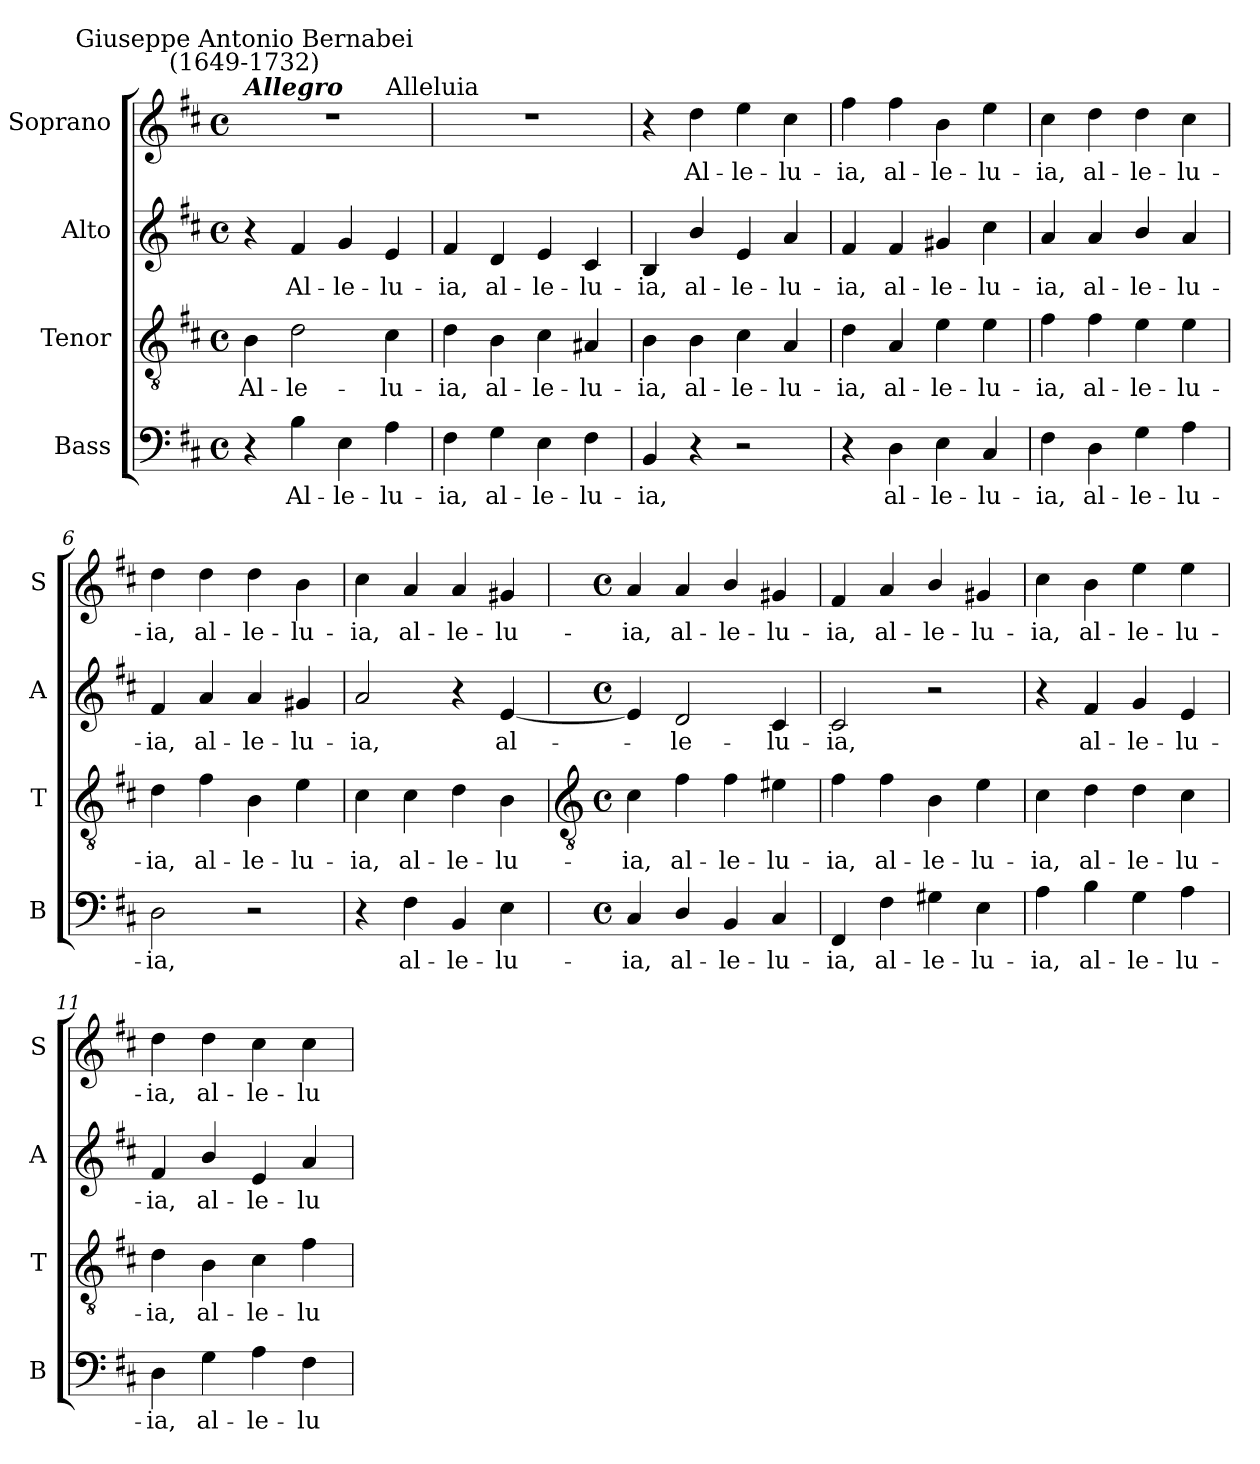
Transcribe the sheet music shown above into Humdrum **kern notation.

**kern	**text	**kern	**text	**kern	**text	**kern	**text
*part4	*part4	*part3	*part3	*part2	*part2	*part1	*part1
*staff4	*staff4	*staff3	*staff3	*staff2	*staff2	*staff1	*staff1
*I"Bass	*	*I"Tenor	*	*I"Alto	*	*I"Soprano	*
*I'B	*	*I'T	*	*I'A	*	*I'S	*
*clefF4	*	*clefGv2	*	*clefG2	*	*clefG2	*
*k[f#c#]	*	*k[f#c#]	*	*k[f#c#]	*	*k[f#c#]	*
*D:	*	*D:	*	*D:	*	*D:	*
*M4/4	*	*M4/4	*	*M4/4	*	*M4/4	*
*met(c)	*	*met(c)	*	*met(c)	*	*met(c)	*
=1	=1	=1	=1	=1	=1	=1	=1
!	!	!	!	!	!	!LO:TX:a:Bi:t=Allegro	!
!	!	!	!	!	!	!LO:TX:a:cj:t=Giuseppe Antonio Bernabei\n(1649-1732)	!
!	!	!	!LO:LY:b	!	!	!	!
4r	.	4B	Al-	4r	.	1r	.
!	!LO:LY:b	!	!LO:LY:b	!	!LO:LY:b	!	!
4B	Al-	2d	-le-	4f#	Al-	.	.
!	!LO:LY:b	!	!	!	!LO:LY:b	!	!
4E	-le-	.	.	4g	-le-	.	.
!	!LO:LY:b	!	!LO:LY:b	!	!LO:LY:b	!	!
4A	-lu-	4c#	-lu-	4e	-lu-	.	.
!	!	!	!	!	!	!LO:TX:a:cj:t=Alleluia	!
=2	=2	=2	=2	=2	=2	=2	=2
!	!LO:LY:b	!	!LO:LY:b	!	!LO:LY:b	!	!
4F#	-ia,	4d	-ia,	4f#	-ia,	1r	.
!	!LO:LY:b	!	!LO:LY:b	!	!LO:LY:b	!	!
4G	al-	4B	al-	4d	al-	.	.
!	!LO:LY:b	!	!LO:LY:b	!	!LO:LY:b	!	!
4E	-le-	4c#	-le-	4e	-le-	.	.
!	!LO:LY:b	!	!LO:LY:b	!	!LO:LY:b	!	!
4F#	-lu-	4A#X	-lu-	4c#	-lu-	.	.
=3	=3	=3	=3	=3	=3	=3	=3
!	!LO:LY:b	!	!LO:LY:b	!	!LO:LY:b	!	!
4BB	-ia,	4B	-ia,	4B	-ia,	4r	.
!	!	!	!LO:LY:b	!	!LO:LY:b	!	!LO:LY:b
4r	.	4B	al-	4b/	al-	4dd	Al-
!	!	!	!LO:LY:b	!	!LO:LY:b	!	!LO:LY:b
2r	.	4c#	-le-	4e	-le-	4ee	-le-
!	!	!	!LO:LY:b	!	!LO:LY:b	!	!LO:LY:b
.	.	4A	-lu-	4a	-lu-	4cc#	-lu-
=4	=4	=4	=4	=4	=4	=4	=4
!	!	!	!LO:LY:b	!	!LO:LY:b	!	!LO:LY:b
4r	.	4d	-ia,	4f#	-ia,	4ff#	-ia,
!	!LO:LY:b	!	!LO:LY:b	!	!LO:LY:b	!	!LO:LY:b
4D	al-	4A	al-	4f#	al-	4ff#	al-
!	!LO:LY:b	!	!LO:LY:b	!	!LO:LY:b	!	!LO:LY:b
4E	-le-	4e	-le-	4g#X	-le-	4b	-le-
!	!LO:LY:b	!	!LO:LY:b	!	!LO:LY:b	!	!LO:LY:b
4C#	-lu-	4e	-lu-	4cc#	-lu-	4ee	-lu-
=5	=5	=5	=5	=5	=5	=5	=5
!	!LO:LY:b	!	!LO:LY:b	!	!LO:LY:b	!	!LO:LY:b
4F#	-ia,	4f#	-ia,	4a	-ia,	4cc#	-ia,
!	!LO:LY:b	!	!LO:LY:b	!	!LO:LY:b	!	!LO:LY:b
4D	al-	4f#	al-	4a	al-	4dd	al-
!	!LO:LY:b	!	!LO:LY:b	!	!LO:LY:b	!	!LO:LY:b
4G	-le-	4e	-le-	4b/	-le-	4dd	-le-
!	!LO:LY:b	!	!LO:LY:b	!	!LO:LY:b	!	!LO:LY:b
4A	-lu-	4e	-lu-	4a	-lu-	4cc#	-lu-
=6	=6	=6	=6	=6	=6	=6	=6
!	!LO:LY:b	!	!LO:LY:b	!	!LO:LY:b	!	!LO:LY:b
2D	-ia,	4d	-ia,	4f#	-ia,	4dd	-ia,
!	!	!	!LO:LY:b	!	!LO:LY:b	!	!LO:LY:b
.	.	4f#	al-	4a	al-	4dd	al-
!	!	!	!LO:LY:b	!	!LO:LY:b	!	!LO:LY:b
2r	.	4B	-le-	4a	-le-	4dd	-le-
!	!	!	!LO:LY:b	!	!LO:LY:b	!	!LO:LY:b
.	.	4e	-lu-	4g#X	-lu-	4b	-lu-
=7	=7	=7	=7	=7	=7	=7	=7
!	!	!	!LO:LY:b	!	!LO:LY:b	!	!LO:LY:b
4r	.	4c#	-ia,	2a	-ia,	4cc#	-ia,
!	!LO:LY:b	!	!LO:LY:b	!	!	!	!LO:LY:b
4F#	al-	4c#	al-	.	.	4a	al-
!	!LO:LY:b	!	!LO:LY:b	!	!	!	!LO:LY:b
4BB	-le-	4d	-le-	4r	.	4a	-le-
!	!LO:LY:b	!	!LO:LY:b	!	!LO:LY:b	!	!LO:LY:b
4E	-lu-	4B	-lu-	[4e	al-	4g#X	-lu-
!!LO:LB:g=z
=8	=8	=8	=8	=8	=8	=8	=8
*	*	*clefGv2	*	*	*	*	*
*M4/4	*	*M4/4	*	*M4/4	*	*M4/4	*
*met(c)	*	*met(c)	*	*met(c)	*	*met(c)	*
!	!LO:LY:b	!	!LO:LY:b	!	!	!	!LO:LY:b
4C#	-ia,	4c#	-ia,	4e]	.	4a	-ia,
!	!LO:LY:b	!	!LO:LY:b	!	!LO:LY:b	!	!LO:LY:b
4D/	al-	4f#	al-	2d	le-	4a	al-
!	!LO:LY:b	!	!LO:LY:b	!	!	!	!LO:LY:b
4BB	-le-	4f#	-le-	.	.	4b/	-le-
!	!LO:LY:b	!	!LO:LY:b	!	!LO:LY:b	!	!LO:LY:b
4C#	-lu-	4e#X	-lu-	4c#	-lu-	4g#X	-lu-
=9	=9	=9	=9	=9	=9	=9	=9
!	!LO:LY:b	!	!LO:LY:b	!	!LO:LY:b	!	!LO:LY:b
4FF#	-ia,	4f#	-ia,	2c#	-ia,	4f#	-ia,
!	!LO:LY:b	!	!LO:LY:b	!	!	!	!LO:LY:b
4F#	al-	4f#	al-	.	.	4a	al-
!	!LO:LY:b	!	!LO:LY:b	!	!	!	!LO:LY:b
4G#X	-le-	4B	-le-	2r	.	4b/	-le-
!	!LO:LY:b	!	!LO:LY:b	!	!	!	!LO:LY:b
4E	-lu-	4e	-lu-	.	.	4g#X	-lu-
=10	=10	=10	=10	=10	=10	=10	=10
!	!LO:LY:b	!	!LO:LY:b	!	!	!	!LO:LY:b
4A	-ia,	4c#	-ia,	4r	.	4cc#	-ia,
!	!LO:LY:b	!	!LO:LY:b	!	!LO:LY:b	!	!LO:LY:b
4B	al-	4d	al-	4f#	al-	4b	al-
!	!LO:LY:b	!	!LO:LY:b	!	!LO:LY:b	!	!LO:LY:b
4G	-le-	4d	-le-	4g	-le-	4ee	-le-
!	!LO:LY:b	!	!LO:LY:b	!	!LO:LY:b	!	!LO:LY:b
4A	-lu-	4c#	-lu-	4e	-lu-	4ee	-lu-
=11	=11	=11	=11	=11	=11	=11	=11
!	!LO:LY:b	!	!LO:LY:b	!	!LO:LY:b	!	!LO:LY:b
4D	-ia,	4d	-ia,	4f#	-ia,	4dd	-ia,
!	!LO:LY:b	!	!LO:LY:b	!	!LO:LY:b	!	!LO:LY:b
4G	al-	4B	al-	4b/	al-	4dd	al-
!	!LO:LY:b	!	!LO:LY:b	!	!LO:LY:b	!	!LO:LY:b
4A	-le-	4c#	-le-	4e	-le-	4cc#	-le-
!	!LO:LY:b	!	!LO:LY:b	!	!LO:LY:b	!	!LO:LY:b
4F#	-lu-	4f#	-lu-	4a	-lu-	4cc#	-lu-
=	=	=	=	=	=	=	=
*-	*-	*-	*-	*-	*-	*-	*-
